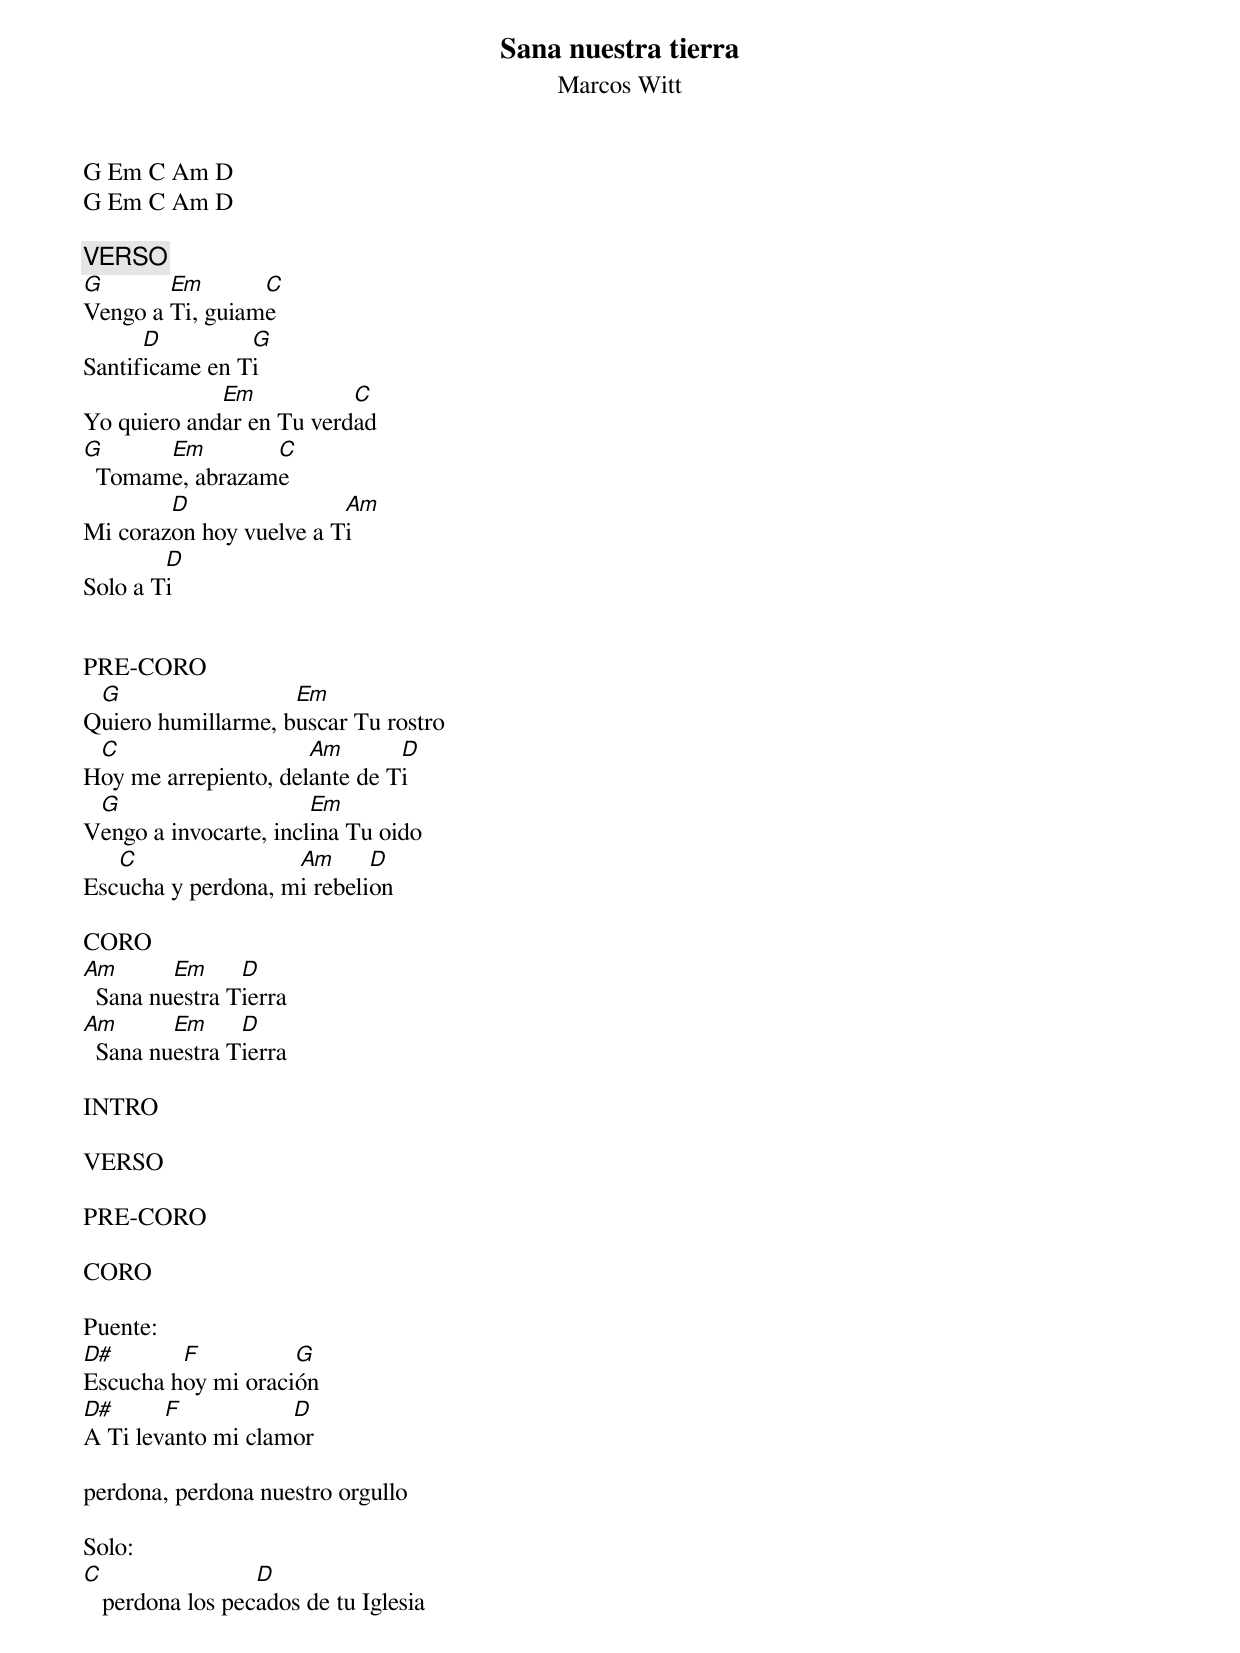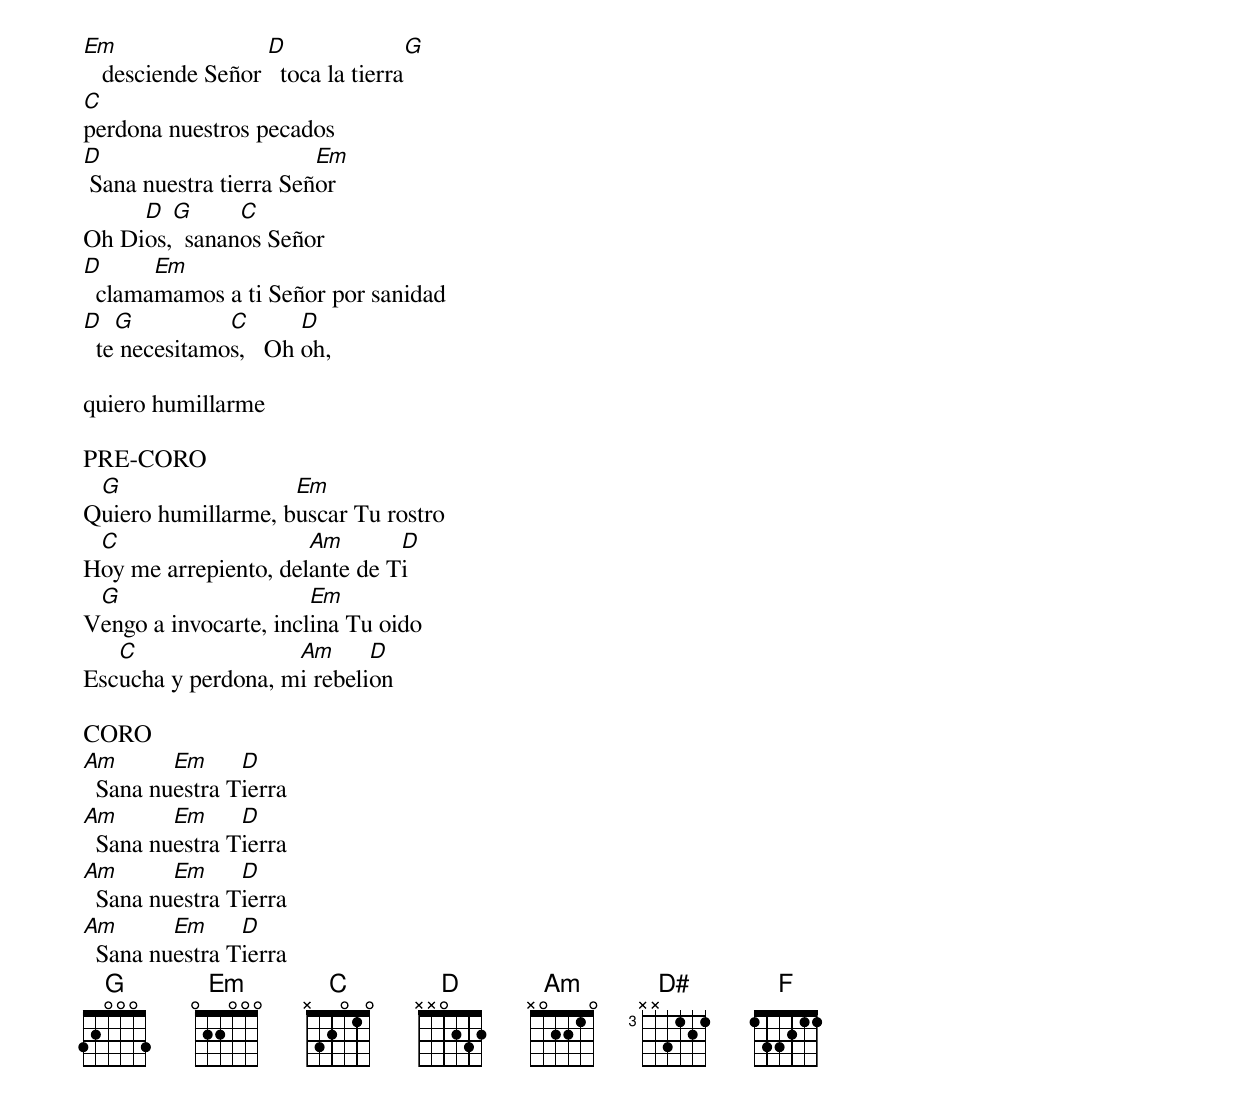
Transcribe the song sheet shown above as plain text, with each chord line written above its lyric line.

Sana nuestra tierra
Marcos Witt

G Em C Am D
G Em C Am D

VERSO
G       Em       C
Vengo a Ti, guiame
      D         G
Santificame en Ti
             Em           C
Yo quiero andar en Tu verdad
G      Em        C
  Tomame, abrazame
        D                Am
Mi corazon hoy vuelve a Ti
        D
Solo a Ti


PRE-CORO
 G                  Em
Quiero humillarme, buscar Tu rostro
 C                    Am       D
Hoy me arrepiento, delante de Ti
 G                     Em
Vengo a invocarte, inclina Tu oido
   C                Am      D
Escucha y perdona, mi rebelion

CORO
Am       Em     D
  Sana nuestra Tierra
Am       Em     D
  Sana nuestra Tierra

INTRO

VERSO

PRE-CORO

CORO

Puente:
D#       F          G
Escucha hoy mi oración
D#      F           D
A Ti levanto mi clamor

perdona, perdona nuestro orgullo

Solo:
C                 D
   perdona los pecados de tu Iglesia
Em                 D               G
   desciende Señor   toca la tierra
C
perdona nuestros pecados
D                       Em
 Sana nuestra tierra Señor
     D  G      C
Oh Dios,  sananos Señor
D      Em
  clamamamos a ti Señor por sanidad
D   G          C       D
  te necesitamos,   Oh oh,

quiero humillarme

PRE-CORO
 G                  Em
Quiero humillarme, buscar Tu rostro
 C                    Am       D
Hoy me arrepiento, delante de Ti
 G                     Em
Vengo a invocarte, inclina Tu oido
   C                Am      D
Escucha y perdona, mi rebelion

CORO
Am       Em     D
  Sana nuestra Tierra
Am       Em     D
  Sana nuestra Tierra
Am       Em     D
  Sana nuestra Tierra
Am       Em     D
  Sana nuestra Tierra
